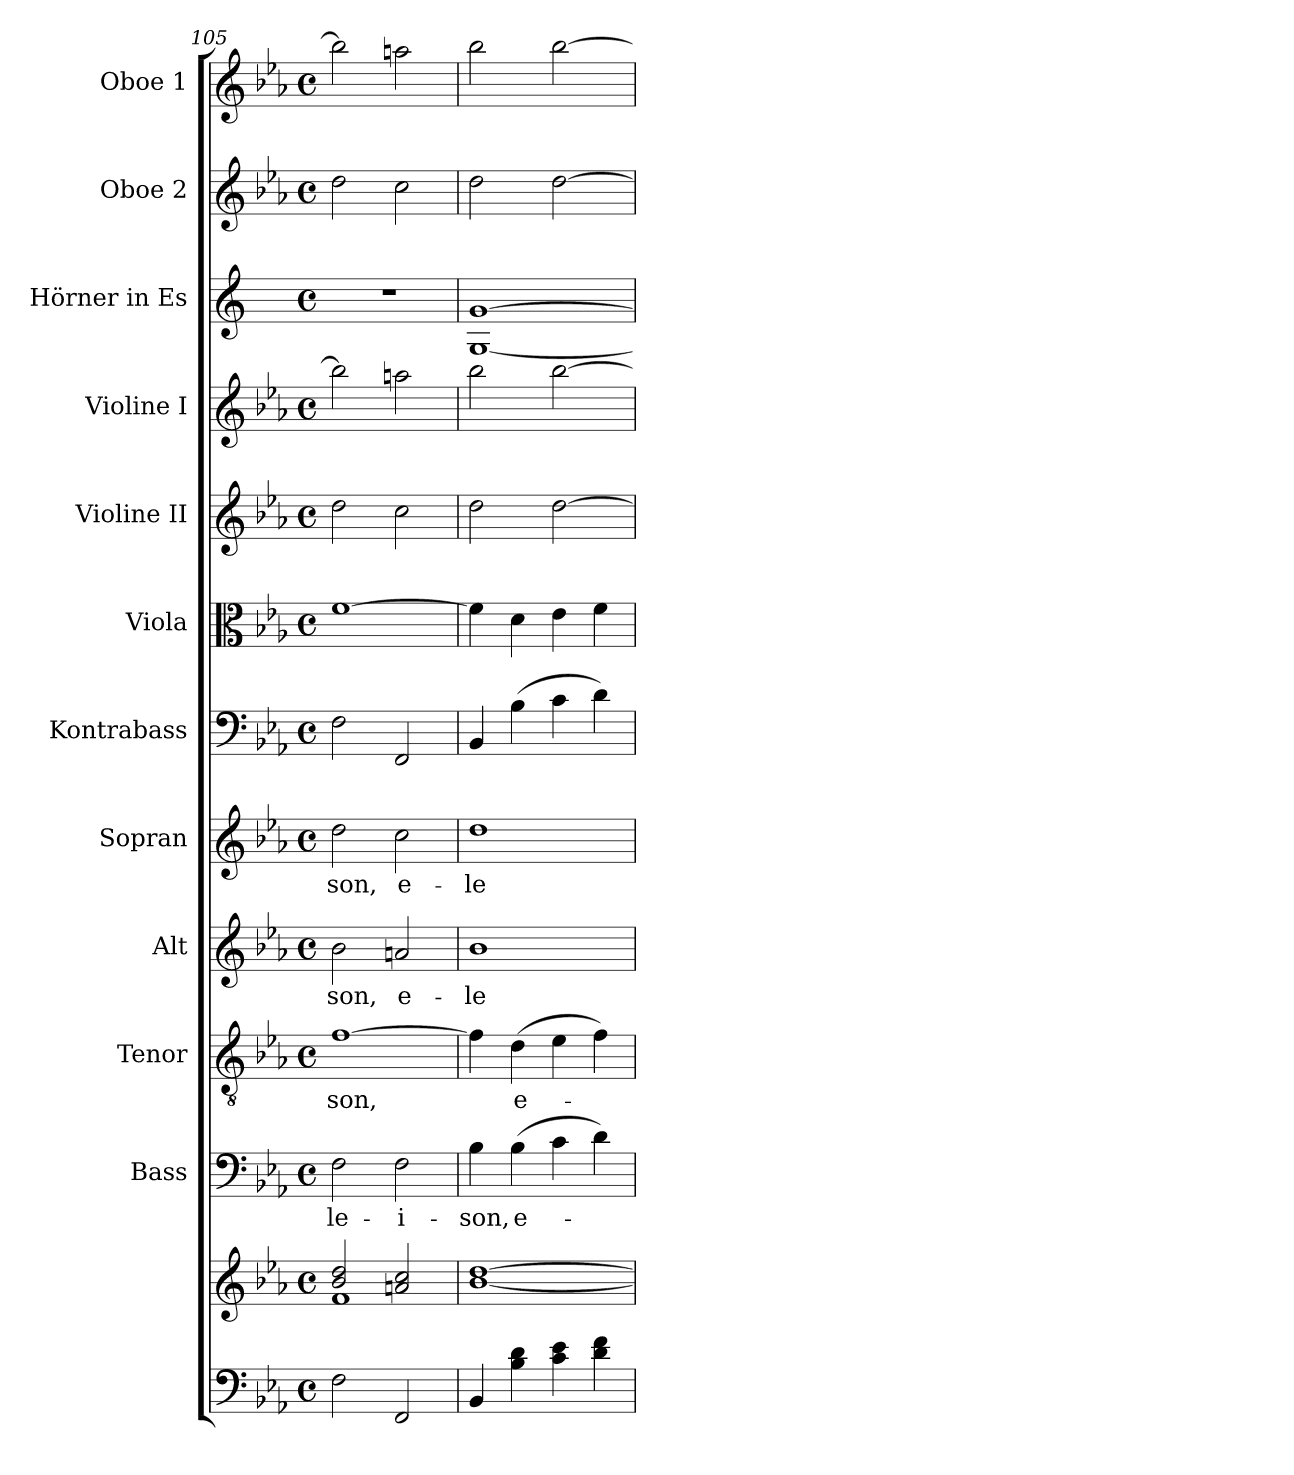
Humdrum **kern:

**kern	**kern	**kern	**text	**kern	**text	**kern	**text	**kern	**text	**kern	**kern	**kern	**kern	**kern	**kern	**kern
*part12	*part12	*part11	*part11	*part10	*part10	*part9	*part9	*part8	*part8	*part7	*part6	*part5	*part4	*part3	*part2	*part1
*staff13	*staff12	*staff11	*staff11	*staff10	*staff10	*staff9	*staff9	*staff8	*staff8	*staff7	*staff6	*staff5	*staff4	*staff3	*staff2	*staff1
*	*	*I"Bass	*	*I"Tenor	*	*I"Alt	*	*I"Sopran	*	*I"Kontrabass	*I"Viola	*I"Violine II	*I"Violine I	*I"Hörner in Es	*I"Oboe 2	*I"Oboe 1
*	*	*I'B.	*	*I'T.	*	*I'A.	*	*I'S.	*	*I'Kb.	*I'Vla.	*I'Vl. II	*I'Vl. I	*	*I'Ob. 2	*I'Ob. 1
*clefF4	*clefG2	*clefF4	*	*clefGv2	*	*clefG2	*	*clefG2	*	*clefF4	*clefC3	*clefG2	*clefG2	*clefG2	*clefG2	*clefG2
*	*	*	*	*	*	*	*	*	*	*ITrd7c12	*	*	*	*ITrd5c9	*	*
*k[b-e-a-]	*k[b-e-a-]	*k[b-e-a-]	*	*k[b-e-a-]	*	*k[b-e-a-]	*	*k[b-e-a-]	*	*k[b-e-a-]	*k[b-e-a-]	*k[b-e-a-]	*k[b-e-a-]	*k[b-e-a-]	*k[b-e-a-]	*k[b-e-a-]
*E-:	*E-:	*E-:	*	*E-:	*	*E-:	*	*E-:	*	*E-:	*E-:	*E-:	*E-:	*E-:	*E-:	*E-:
*M4/4	*M4/4	*M4/4	*	*M4/4	*	*M4/4	*	*M4/4	*	*M4/4	*M4/4	*M4/4	*M4/4	*M4/4	*M4/4	*M4/4
*met(c)	*met(c)	*met(c)	*	*met(c)	*	*met(c)	*	*met(c)	*	*met(c)	*met(c)	*met(c)	*met(c)	*met(c)	*met(c)	*met(c)
=105	=105	=105	=105	=105	=105	=105	=105	=105	=105	=105	=105	=105	=105	=105	=105	=105
*	*^	*	*	*	*	*	*	*	*	*	*	*	*	*	*	*
!	!	!	!	!LO:LY:b	!	!LO:LY:b	!	!LO:LY:b	!	!LO:LY:b	!	!	!	!	!	!	!
2F\	2b-/ 2dd/	1f	2F\	-le-	[1f	-son,	2b-\	-son,	2dd\	-son,	2FF\	[1f	2dd\	2bb-\]	1r	2dd\	2bb-\]
!	!	!	!	!LO:LY:b	!	!	!	!LO:LY:b	!	!LO:LY:b	!	!	!	!	!	!	!
2FF/	2an/ 2cc/	.	2F\	-i-	.	.	2an/	e-	2cc\	e-	2FFF/	.	2cc\	2aan\	.	2cc\	2aan\
*	*v	*v	*	*	*	*	*	*	*	*	*	*	*	*	*	*	*
=106	=106	=106	=106	=106	=106	=106	=106	=106	=106	=106	=106	=106	=106	=106	=106	=106
!	!	!	!LO:LY:b	!	!	!	!LO:LY:b	!	!LO:LY:b	!	!	!	!	!	!	!
4BB-/	[1b- [1dd	4B-\	-son,	4f\]	.	1b-	-le-	1dd	-le-	4BBB-/	4f\]	2dd\	2bb-\	[1BB- [1B-	2dd\	2bb-\
!	!	!	!LO:LY:b	!	!LO:LY:b	!	!	!	!	!	!	!	!	!	!	!
4B-\ 4d\	.	(>4B-\	e-	(>4d\	e-	.	.	.	.	(>4BB-\	4d\	.	.	.	.	.
4c\ 4e-\	.	4c\	.	4e-\	.	.	.	.	.	4C\	4e-\	[2dd\	[2bb-\	.	[2dd\	[2bb-\
4d\ 4f\	.	4d\)	.	4f\)	.	.	.	.	.	4D\)	4f\	.	.	.	.	.
=	=	=	=	=	=	=	=	=	=	=	=	=	=	=	=	=
*-	*-	*-	*-	*-	*-	*-	*-	*-	*-	*-	*-	*-	*-	*-	*-	*-
